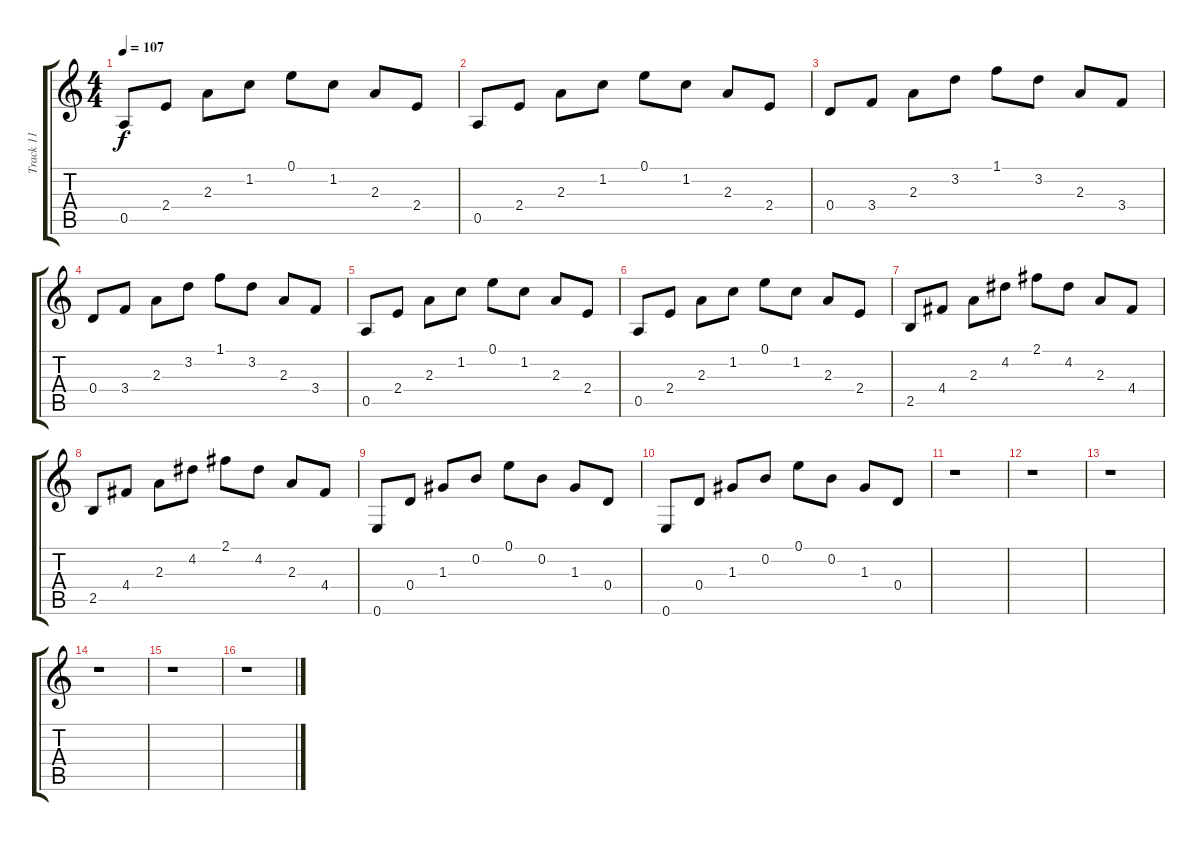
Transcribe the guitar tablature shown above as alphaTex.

\track ("Track 11" "Track 11") {instrument acousticguitarsteel}
\staff {score tabs}
\tuning (E4 B3 G3 D3 A2 E2) {hide}
\ts (4 4)
\tempo 107
\clef g2
\ks c
0.5.8{dy f} 2.4.8 2.3.8 1.2.8 0.1.8 1.2.8 2.3.8 2.4.8 |
0.5.8 2.4.8 2.3.8 1.2.8 0.1.8 1.2.8 2.3.8 2.4.8 |
0.4.8 3.4.8 2.3.8 3.2.8 1.1.8 3.2.8 2.3.8 3.4.8 |
0.4.8 3.4.8 2.3.8 3.2.8 1.1.8 3.2.8 2.3.8 3.4.8 |
0.5.8 2.4.8 2.3.8 1.2.8 0.1.8 1.2.8 2.3.8 2.4.8 |
0.5.8 2.4.8 2.3.8 1.2.8 0.1.8 1.2.8 2.3.8 2.4.8 |
2.5.8 4.4.8 2.3.8 4.2.8 2.1.8 4.2.8 2.3.8 4.4.8 |
2.5.8 4.4.8 2.3.8 4.2.8 2.1.8 4.2.8 2.3.8 4.4.8 |
0.6.8 0.4.8 1.3.8 0.2.8 0.1.8 0.2.8 1.3.8 0.4.8 |
0.6.8 0.4.8 1.3.8 0.2.8 0.1.8 0.2.8 1.3.8 0.4.8 |
r.1 |
r.1 |
r.1 |
r.1 |
r.1 |
r.1
